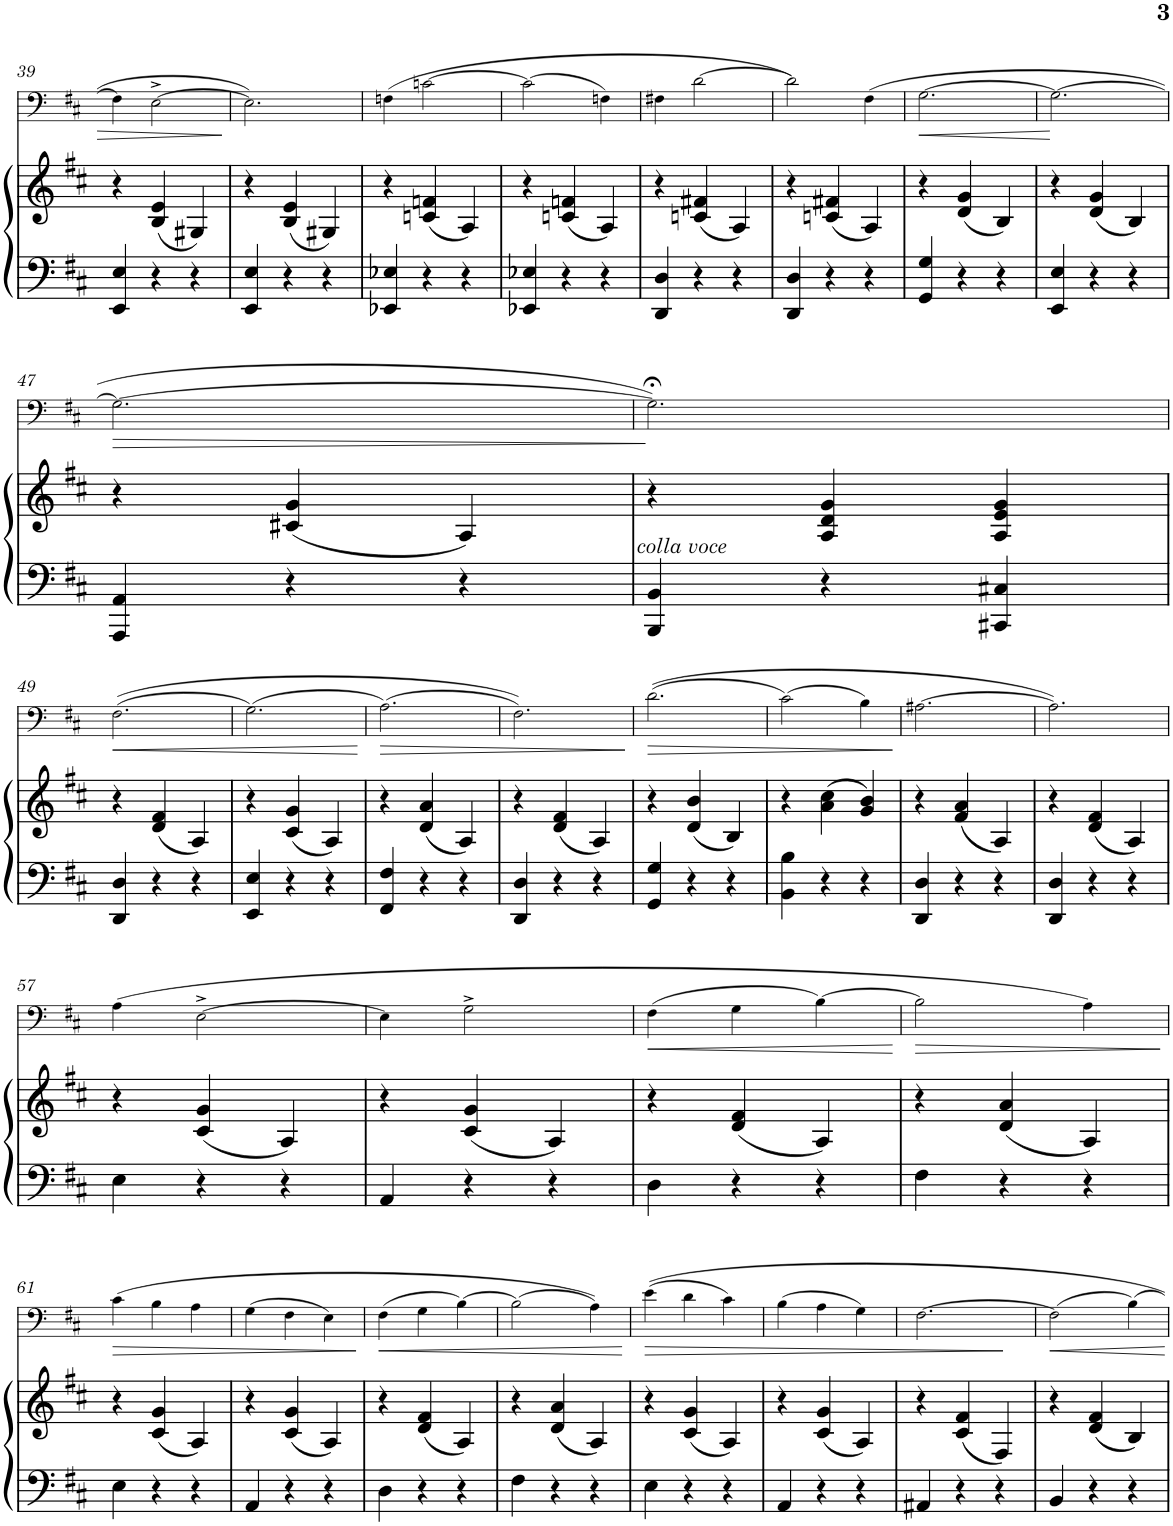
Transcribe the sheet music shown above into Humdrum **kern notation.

**kern	**kern	**kern	**dynam
*part2	*part2	*part1	*part1
*staff3	*staff2	*staff1	*staff1
*I"Piano	*	*I"Trombone	*
*I'Pno	*	*I'Trb	*
!!LO:PB:g=z
*clefF4	*clefG2	*clefF4	*
*k[f#c#]	*k[f#c#]	*k[f#c#]	*
*M3/4	*M3/4	*M3/4	*
=39	=39	=39	=39
4EE/ 4E/	4r	4F#\]	.
4r	(4B/ 4e/	[2E^\	.
4r	4G#X/)	.	.
=40	=40	=40	=40
4EE/ 4E/	4r	2.E\]	.
4r	(4B/ 4e/	.	.
4r	4G#X/)	.	.
=41	=41	=41	=41
4EE-X/ 4E-X/	4r	(4Fn\	.
4r	(4cn/ 4fn/	[2cn\	.
4r	4A/)	.	.
=42	=42	=42	=42
4EE-X/ 4E-X/	4r	(2c\]	.
4r	(4cn/ 4fn/	.	.
4r	4A/)	4Fn\)	.
=43	=43	=43	=43
4DD/ 4D/	4r	4F#X\	.
4r	(4cn/ 4f#X/	[2d\	.
4r	4A/)	.	.
=44	=44	=44	=44
4DD/ 4D/	4r	2d\])	.
4r	(4cn/ 4f#X/	.	.
4r	4A/)	(4F#\	.
=45	=45	=45	=45
!	!	!	!LO:HP:b
4GG/ 4G/	4r	[2.G\	<
4r	(4d/ 4g/	.	.
4r	4B/)	.	.
.	.	.	[
=46	=46	=46	=46
4EE/ 4E/	4r	2.G\_	.
4r	(4d/ 4g/	.	.
4r	4B/)	.	.
!!LO:LB:g=z
=47	=47	=47	=47
!	!	!	!LO:HP:b
4AAA/ 4AA/	4r	2.G\_	>
4r	(4c#X/ 4g/	.	.
4r	4A/)	.	.
.	.	.	]
=48	=48	=48	=48
!LO:TX:a:i:t=colla voce	!	!	!
4BBB/ 4BB/	4r	2.G;<\])	.
4r	4A/ 4d/ 4g/	.	.
4CC#X/ 4C#X/	4A/ 4e/ 4g/	.	.
!!LO:LB:g=z
=49	=49	=49	=49
!	!	!	!LO:HP:b
4DD/ 4D/	4r	((2.F#\	<
4r	(4d/ 4f#/	.	.
4r	4A/)	.	.
=50	=50	=50	=50
4EE/ 4E/	4r	(2.G\)	.
4r	(4c#/ 4g/	.	.
4r	4A/)	.	.
.	.	.	[
=51	=51	=51	=51
!	!	!	!LO:HP:b
4FF#/ 4F#/	4r	(2.A\)	>
4r	(4d/ 4a/	.	.
4r	4A/)	.	.
=52	=52	=52	=52
4DD/ 4D/	4r	2.F#\))	.
4r	(4d/ 4f#/	.	.
4r	4A/)	.	.
.	.	.	]
=53	=53	=53	=53
!	!	!	!LO:HP:b
4GG/ 4G/	4r	((2.d\	>
4r	(4d/ 4b/	.	.
4r	4B/)	.	.
=54	=54	=54	=54
4BB\ 4B\	4r	(2c#\)	.
4r	(4a\ 4cc#\	.	.
4r	4g/ 4b/)	4B\)	.
.	.	.	]
=55	=55	=55	=55
4DD/ 4D/	4r	[2.A#X\	.
4r	(4f#/ 4a/	.	.
4r	4A/)	.	.
=56	=56	=56	=56
4DD/ 4D/	4r	2.A#\])	.
4r	(4d/ 4f#/	.	.
4r	4A/)	.	.
!!LO:LB:g=z
=57	=57	=57	=57
4E\	4r	(4A\	.
4r	(4c#/ 4g/	[2E^\	.
4r	4A/)	.	.
=58	=58	=58	=58
4AA/	4r	4E\]	.
4r	(4c#/ 4g/	2G^\	.
4r	4A/)	.	.
=59	=59	=59	=59
!	!	!	!LO:HP:b
4D\	4r	(4F#\	<
4r	(4d/ 4f#/	4G\	.
4r	4A/)	[4B\)	.
.	.	.	[
=60	=60	=60	=60
!	!	!	!LO:HP:b
4F#\	4r	2B\]	>
4r	(4d/ 4a/	.	.
4r	4A/)	4A\)	.
.	.	.	]
!!LO:LB:g=z
=61	=61	=61	=61
!	!	!	!LO:HP:b
4E\	4r	(4c#\	>
4r	(4c#/ 4g/	4B\	.
4r	4A/)	4A\	.
=62	=62	=62	=62
4AA/	4r	(4G\	.
4r	(4c#/ 4g/	4F#\	.
4r	4A/)	4E\)	.
.	.	.	]
=63	=63	=63	=63
!	!	!	!LO:HP:b
4D\	4r	(4F#\	<
4r	(4d/ 4f#/	4G\	.
4r	4A/)	[4B\)	.
=64	=64	=64	=64
4F#\	4r	(2B\]	.
4r	(4d/ 4a/	.	.
4r	4A/)	4A\))	.
.	.	.	[
=65	=65	=65	=65
!	!	!	!LO:HP:b
4E\	4r	(4e\	>
4r	(4c#/ 4g/	4d\	.
4r	4A/)	4c#\)	.
=66	=66	=66	=66
4AA/	4r	(4B\	.
4r	(4c#/ 4g/	4A\	.
4r	4A/)	4G\)	.
=67	=67	=67	=67
4AA#X/	4r	[2.F#\	.
4r	(4c#/ 4f#/	.	.
4r	4F#/)	.	.
.	.	.	]
=68	=68	=68	=68
4BB/	4r	(2F#\]	.
4r	(4d/ 4f#/	.	.
4r	4B/)	4B\)	.
=	=	=	=
*-	*-	*-	*-
